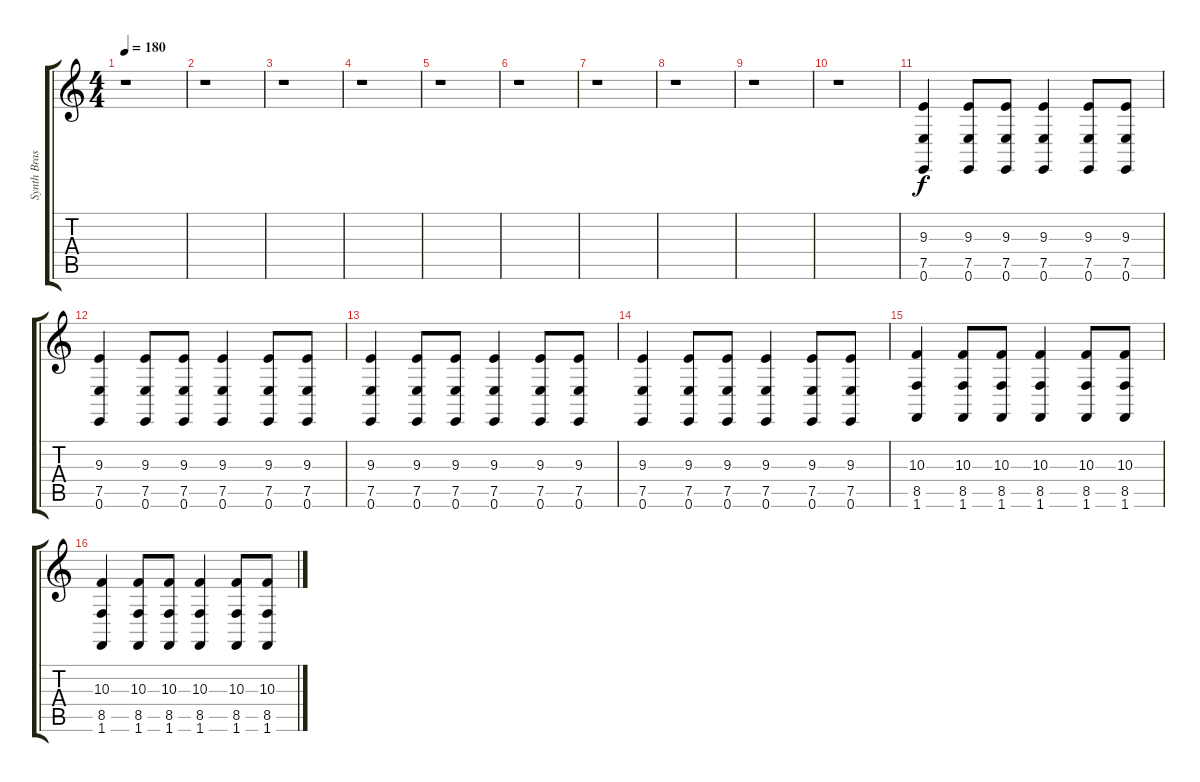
\track ("Synth Brass 2" "Synth Bras") {instrument synthbrass2}
\staff {score tabs}
\tuning (E4 B3 G3 D3 A2 E2) {hide}
\ts (4 4)
\tempo 180
\clef g2
\ks c
r.1{dy f} |
r.1 |
r.1 |
r.1 |
r.1 |
r.1 |
r.1 |
r.1 |
r.1 |
r.1 |
(9.3 7.5 0.6).4 (9.3 7.5 0.6).8 (9.3 7.5 0.6).8 (9.3 7.5 0.6).4 (9.3 7.5 0.6).8 (9.3 7.5 0.6).8 |
(9.3 7.5 0.6).4 (9.3 7.5 0.6).8 (9.3 7.5 0.6).8 (9.3 7.5 0.6).4 (9.3 7.5 0.6).8 (9.3 7.5 0.6).8 |
(9.3 7.5 0.6).4 (9.3 7.5 0.6).8 (9.3 7.5 0.6).8 (9.3 7.5 0.6).4 (9.3 7.5 0.6).8 (9.3 7.5 0.6).8 |
(9.3 7.5 0.6).4 (9.3 7.5 0.6).8 (9.3 7.5 0.6).8 (9.3 7.5 0.6).4 (9.3 7.5 0.6).8 (9.3 7.5 0.6).8 |
(10.3 8.5 1.6).4 (10.3 8.5 1.6).8 (10.3 8.5 1.6).8 (10.3 8.5 1.6).4 (10.3 8.5 1.6).8 (10.3 8.5 1.6).8 |
(10.3 8.5 1.6).4 (10.3 8.5 1.6).8 (10.3 8.5 1.6).8 (10.3 8.5 1.6).4 (10.3 8.5 1.6).8 (10.3 8.5 1.6).8
